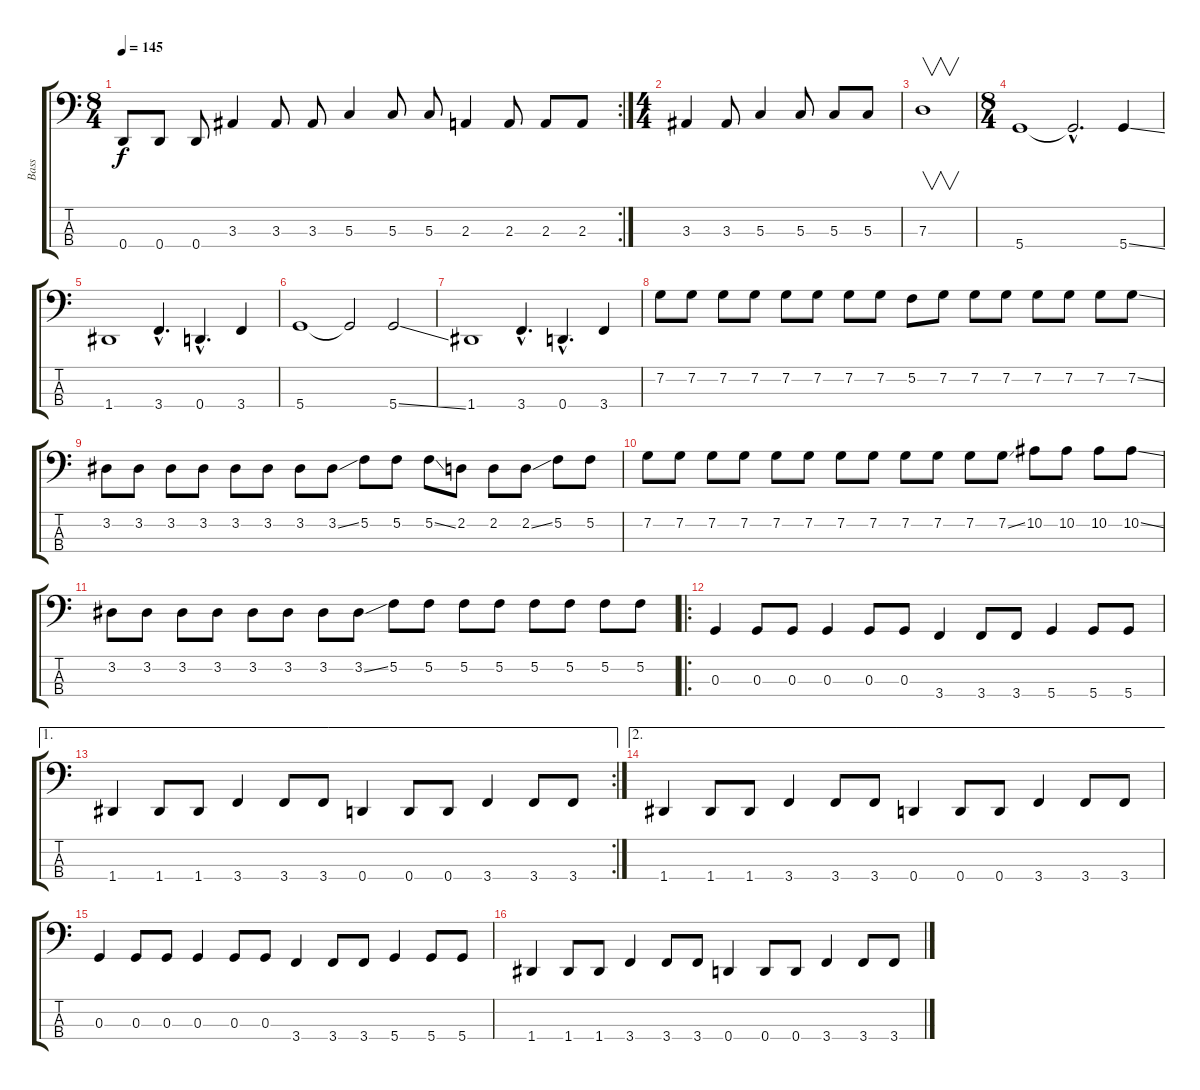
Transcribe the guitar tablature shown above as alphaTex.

\track ("Bass" "Bass") {instrument electricbassfinger}
\staff {score tabs}
\tuning (F2 C2 G1 D1) {hide}
\rc 2
\ts (8 4)
\tempo 145
\clef f4
\ks c
0.4.8{dy f} 0.4.8 0.4.8 3.3.4 3.3.8 3.3.8 5.3.4 5.3.8 5.3.8 2.3.4 2.3.8 2.3.8 2.3.8 |
\ts (4 4)
3.3.4 3.3.8 5.3.4 5.3.8 5.3.8 5.3.8 |
7.3.1{v} |
\ts (8 4)
5.4.1 5.4{hac t}.2{d} 5.4{ss}.4 |
1.4.1 3.4{hac}.4{d} 0.4{hac}.4{d} 3.4.4 |
5.4.1 5.4{t}.2 5.4{ss}.2 |
1.4.1 3.4{hac}.4{d} 0.4{hac}.4{d} 3.4.4 |
7.2.8 7.2.8 7.2.8 7.2.8 7.2.8 7.2.8 7.2.8 7.2.8 5.2.8 7.2.8 7.2.8 7.2.8 7.2.8 7.2.8 7.2.8 7.2{ss}.8 |
3.2.8 3.2.8 3.2.8 3.2.8 3.2.8 3.2.8 3.2.8 3.2{ss}.8 5.2.8 5.2.8 5.2{ss}.8 2.2.8 2.2.8 2.2{ss}.8 5.2.8 5.2.8 |
7.2.8 7.2.8 7.2.8 7.2.8 7.2.8 7.2.8 7.2.8 7.2.8 7.2.8 7.2.8 7.2.8 7.2{ss}.8 10.2.8 10.2.8 10.2.8 10.2{ss}.8 |
3.2.8 3.2.8 3.2.8 3.2.8 3.2.8 3.2.8 3.2.8 3.2{ss}.8 5.2.8 5.2.8 5.2.8 5.2.8 5.2.8 5.2.8 5.2.8 5.2.8 |
\ro
0.3.4 0.3.8 0.3.8 0.3.4 0.3.8 0.3.8 3.4.4 3.4.8 3.4.8 5.4.4 5.4.8 5.4.8 |
\ae 1
\rc 2
1.4.4 1.4.8 1.4.8 3.4.4 3.4.8 3.4.8 0.4.4 0.4.8 0.4.8 3.4.4 3.4.8 3.4.8 |
\ae 2
1.4.4 1.4.8 1.4.8 3.4.4 3.4.8 3.4.8 0.4.4 0.4.8 0.4.8 3.4.4 3.4.8 3.4.8 |
0.3.4 0.3.8 0.3.8 0.3.4 0.3.8 0.3.8 3.4.4 3.4.8 3.4.8 5.4.4 5.4.8 5.4.8 |
1.4.4 1.4.8 1.4.8 3.4.4 3.4.8 3.4.8 0.4.4 0.4.8 0.4.8 3.4.4 3.4.8 3.4.8
